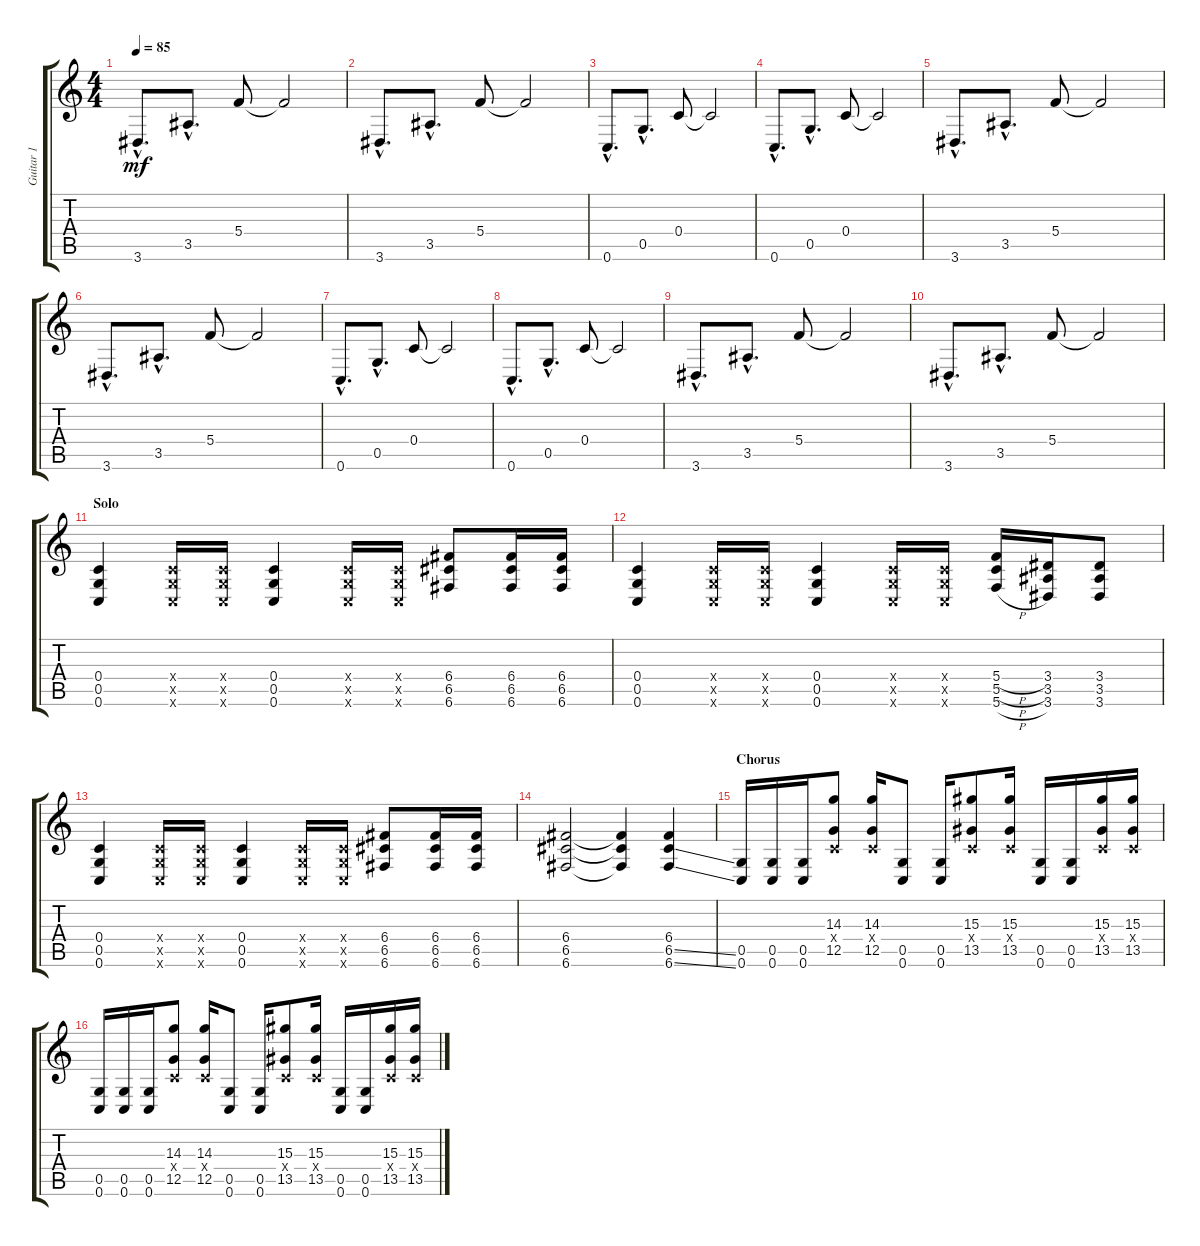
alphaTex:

\track ("Guitar 1" "Guitar 1") {instrument distortionguitar}
\staff {score tabs}
\tuning (D4 A3 F3 C3 G2 C2) {hide}
\ts (4 4)
\tempo 85
\clef g2
\ks c
3.6{hac}.8{d dy mf} 3.5{hac}.8{d} 5.4.8 5.4{t}.2 |
3.6{hac}.8{d} 3.5{hac}.8{d} 5.4.8 5.4{t}.2 |
0.6{hac}.8{d} 0.5{hac}.8{d} 0.4.8 0.4{t}.2 |
0.6{hac}.8{d} 0.5{hac}.8{d} 0.4.8 0.4{t}.2 |
3.6{hac}.8{d} 3.5{hac}.8{d} 5.4.8 5.4{t}.2 |
3.6{hac}.8{d} 3.5{hac}.8{d} 5.4.8 5.4{t}.2 |
0.6{hac}.8{d} 0.5{hac}.8{d} 0.4.8 0.4{t}.2 |
0.6{hac}.8{d} 0.5{hac}.8{d} 0.4.8 0.4{t}.2 |
3.6{hac}.8{d} 3.5{hac}.8{d} 5.4.8 5.4{t}.2 |
3.6{hac}.8{d} 3.5{hac}.8{d} 5.4.8 5.4{t}.2 |
\section ("" "Solo")
(0.4 0.5 0.6).4 (0.4{x} 0.5{x} 0.6{x}).16 (0.4{x} 0.5{x} 0.6{x}).16 (0.4 0.5 0.6).4 (0.4{x} 0.5{x} 0.6{x}).16 (0.4{x} 0.5{x} 0.6{x}).16 (6.4 6.5 6.6).8 (6.4 6.5 6.6).16 (6.4 6.5 6.6).16 |
(0.4 0.5 0.6).4 (0.4{x} 0.5{x} 0.6{x}).16 (0.4{x} 0.5{x} 0.6{x}).16 (0.4 0.5 0.6).4 (0.4{x} 0.5{x} 0.6{x}).16 (0.4{x} 0.5{x} 0.6{x}).16 (5.4{h} 5.5{h} 5.6{h}).16 (3.4 3.5 3.6).16 (3.4 3.5 3.6).8 |
(0.4 0.5 0.6).4 (0.4{x} 0.5{x} 0.6{x}).16 (0.4{x} 0.5{x} 0.6{x}).16 (0.4 0.5 0.6).4 (0.4{x} 0.5{x} 0.6{x}).16 (0.4{x} 0.5{x} 0.6{x}).16 (6.4 6.5 6.6).8 (6.4 6.5 6.6).16 (6.4 6.5 6.6).16 |
(6.4 6.5 6.6).2 (6.4{t} 6.5{t} 6.6{t}).4 (6.4 6.5{ss} 6.6{ss}).4 |
\section ("" "Chorus")
(0.5 0.6).16 (0.5 0.6).16 (0.5 0.6).16 (14.3 0.4{x} 12.5).8 (14.3 0.4{x} 12.5).16 (0.5 0.6).8 (0.5 0.6).16 (15.3 0.4{x} 13.5).8 (15.3 0.4{x} 13.5).16 (0.5 0.6).16 (0.5 0.6).16 (15.3 0.4{x} 13.5).16 (15.3 0.4{x} 13.5).16 |
(0.5 0.6).16 (0.5 0.6).16 (0.5 0.6).16 (14.3 0.4{x} 12.5).8 (14.3 0.4{x} 12.5).16 (0.5 0.6).8 (0.5 0.6).16 (15.3 0.4{x} 13.5).8 (15.3 0.4{x} 13.5).16 (0.5 0.6).16 (0.5 0.6).16 (15.3 0.4{x} 13.5).16 (15.3 0.4{x} 13.5).16
